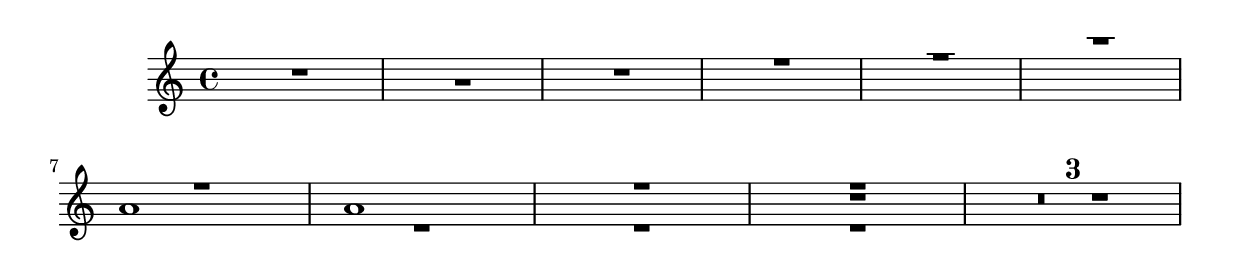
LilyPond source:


\version "2.19.20"

\header {
  lsrtags = "rhythms, tweaks-and-overrides"

  texidoc = "
Unlike ordinary rests, there is no predefined command to change the
staff position of a multi-measure rest symbol of either form by
attaching it to a note.  However, in polyphonic music multi-measure
rests in odd-numbered and even-numbered voices are vertically
separated. The positioning of multi-measure rests can be controlled as
follows:

"
  doctitle = "Positioning multi-measure rests"
}

\relative c'' {
  % Multi-measure rests by default are set under the fourth line
  R1
  % They can be moved using an override
  \override MultiMeasureRest.staff-position = #-2
  R1
  \override MultiMeasureRest.staff-position = #0
  R1
  \override MultiMeasureRest.staff-position = #2
  R1
  \override MultiMeasureRest.staff-position = #3
  R1
  \override MultiMeasureRest.staff-position = #6
  R1
  \revert MultiMeasureRest.staff-position
  \break

  % In two Voices, odd-numbered voices are under the top line
  << { R1 } \\ { a1 } >>
  % Even-numbered voices are under the bottom line
  << { a1 } \\ { R1 } >>
  % Multi-measure rests in both voices remain separate
  << { R1 } \\ { R1 } >>

  % Separating multi-measure rests in more than two voices
  % requires an override
  << { R1 } \\ { R1 } \\
     \once \override MultiMeasureRest.staff-position = #0
     { R1 }
  >>

  % Using compressed bars in multiple voices requires another override
  % in all voices to avoid multiple instances being printed
  \compressMMRests
  <<
   \revert MultiMeasureRest.direction
    { R1*3 }
    \\
   \revert MultiMeasureRest.direction
    { R1*3 }
  >>
}
